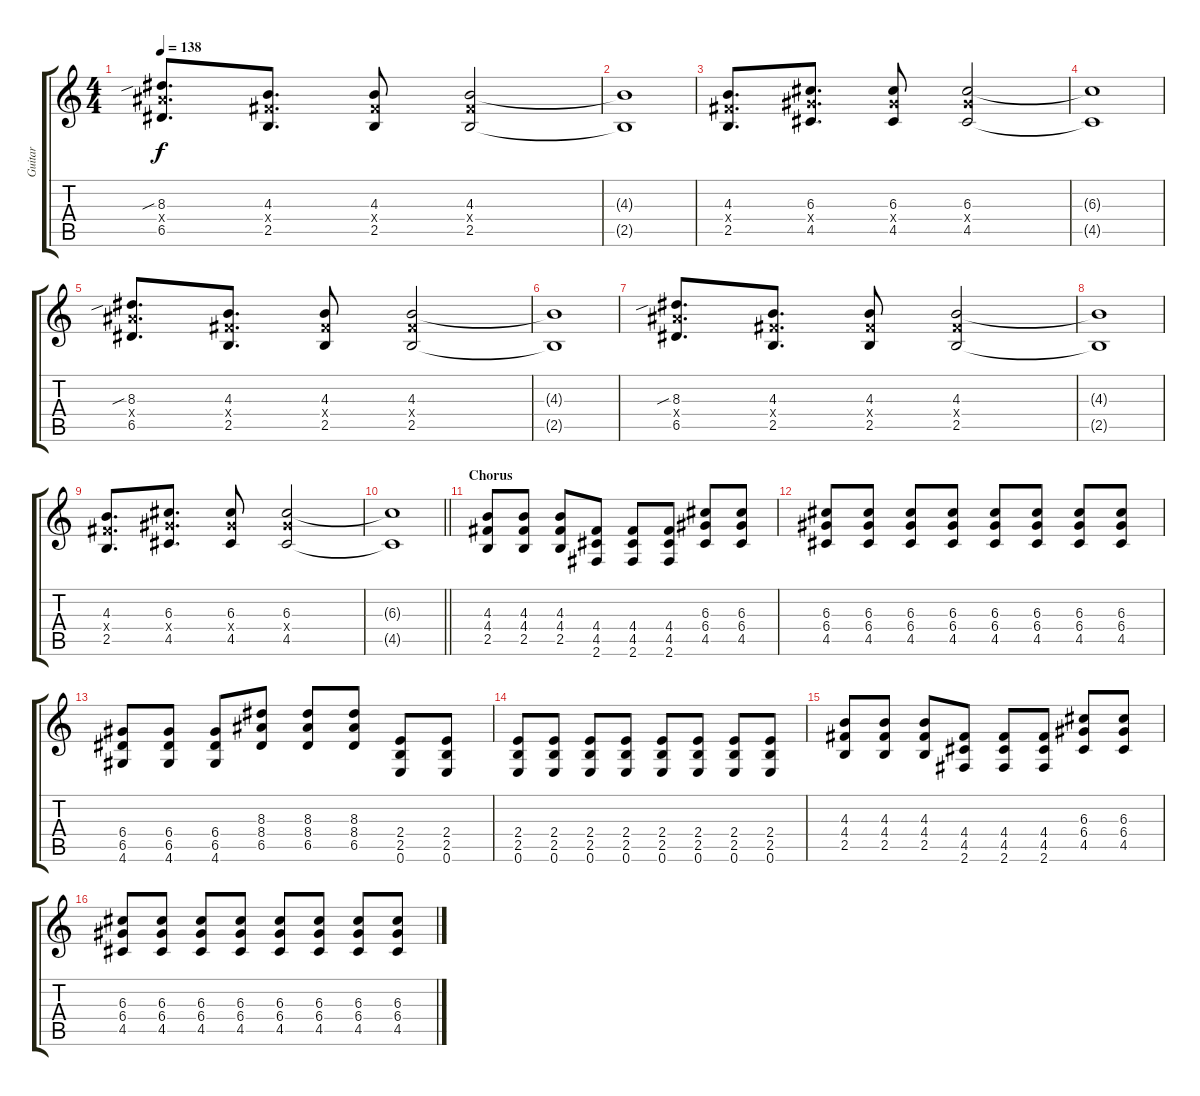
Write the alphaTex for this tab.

\track ("Guitar" "Guitar") {instrument distortionguitar}
\staff {score tabs}
\tuning (E4 B3 G3 D3 A2 E2) {hide}
\ts (4 4)
\tempo 138
\clef g2
\ks c
(8.3{sib} 8.4{x} 6.5).8{d dy f volume 11} (4.3 4.4{x} 2.5).8{d} (4.3 4.4{x} 2.5).8 (4.3 4.4{x} 2.5).2{volume 6} |
(4.3{t} 2.5{t}).1 |
(4.3 4.4{x} 2.5).8{d volume 11} (6.3 6.4{x} 4.5).8{d} (6.3 6.4{x} 4.5).8 (6.3 6.4{x} 4.5).2{volume 6} |
(6.3{t} 4.5{t}).1 |
(8.3{sib} 8.4{x} 6.5).8{d volume 11} (4.3 4.4{x} 2.5).8{d} (4.3 4.4{x} 2.5).8 (4.3 4.4{x} 2.5).2{volume 6} |
(4.3{t} 2.5{t}).1 |
(8.3{sib} 8.4{x} 6.5).8{d volume 11} (4.3 4.4{x} 2.5).8{d} (4.3 4.4{x} 2.5).8 (4.3 4.4{x} 2.5).2{volume 6} |
(4.3{t} 2.5{t}).1 |
(4.3 4.4{x} 2.5).8{d volume 11} (6.3 6.4{x} 4.5).8{d} (6.3 6.4{x} 4.5).8 (6.3 6.4{x} 4.5).2{volume 6} |
\barLineRight lightlight
(6.3{t} 4.5{t}).1{volume 11} |
\section ("" "Chorus")
(4.3 4.4 2.5).8 (4.3 4.4 2.5).8 (4.3 4.4 2.5).8 (4.4 4.5 2.6).8 (4.4 4.5 2.6).8 (4.4 4.5 2.6).8 (6.3 6.4 4.5).8 (6.3 6.4 4.5).8 |
(6.3 6.4 4.5).8 (6.3 6.4 4.5).8 (6.3 6.4 4.5).8 (6.3 6.4 4.5).8 (6.3 6.4 4.5).8 (6.3 6.4 4.5).8 (6.3 6.4 4.5).8 (6.3 6.4 4.5).8 |
(6.4 6.5 4.6).8 (6.4 6.5 4.6).8 (6.4 6.5 4.6).8 (8.3 8.4 6.5).8 (8.3 8.4 6.5).8 (8.3 8.4 6.5).8 (2.4 2.5 0.6).8 (2.4 2.5 0.6).8 |
(2.4 2.5 0.6).8 (2.4 2.5 0.6).8 (2.4 2.5 0.6).8 (2.4 2.5 0.6).8 (2.4 2.5 0.6).8 (2.4 2.5 0.6).8 (2.4 2.5 0.6).8 (2.4 2.5 0.6).8 |
(4.3 4.4 2.5).8 (4.3 4.4 2.5).8 (4.3 4.4 2.5).8 (4.4 4.5 2.6).8 (4.4 4.5 2.6).8 (4.4 4.5 2.6).8 (6.3 6.4 4.5).8 (6.3 6.4 4.5).8 |
(6.3 6.4 4.5).8 (6.3 6.4 4.5).8 (6.3 6.4 4.5).8 (6.3 6.4 4.5).8 (6.3 6.4 4.5).8 (6.3 6.4 4.5).8 (6.3 6.4 4.5).8 (6.3 6.4 4.5).8
